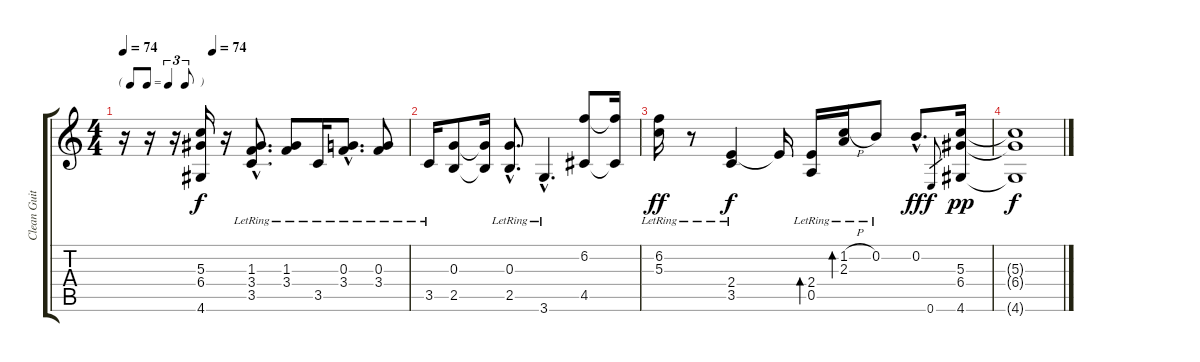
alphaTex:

\track ("Clean Guitar" "Clean Guit") {instrument electricguitarjazz}
\staff {score tabs}
\tuning (E4 B3 G3 D3 A2 E2) {hide}
\ts (4 4)
\tf triplet8th
\tempo 74
\tempo (74 0.3125)
\clef g2
\ks c
r.16{dy pp} r.16 r.16 (5.3{t} 6.4{t} 4.6{t}).16{dy f} r.16 (1.3{hac lr} 3.4{hac lr} 3.5{hac lr}).8{d} (1.3{lr} 3.4{lr}).8 3.5{lr}.16 (0.3{hac lr} 3.4{lr}).8{d} (0.3{lr} 3.4{lr}).8 |
3.5{lr}.16 (0.3 2.5).8 (0.3{t} 2.5{t}).16 (0.3{hac lr} 2.5{hac lr}).8{d} 3.6{hac lr}.4{d} (6.2 4.5).8 (6.2{t} 4.5{t}).16 |
(6.2{lr} 5.3{lr}).16{dy ff} r.8 (2.4 3.5{lr}).4{dy f} 2.4{t}.16 (2.4{lr} 0.5{lr}).16{bd 480} (1.2{h} 2.3{lr}).16{bd 480} 0.2{lr}.8 0.2{hac}.8{d dy ff} 0.6.8{gr dy f} (5.3 6.4 4.6).16{dy pp} |
(5.3{t} 6.4{t} 4.6{t}).1{dy f}
